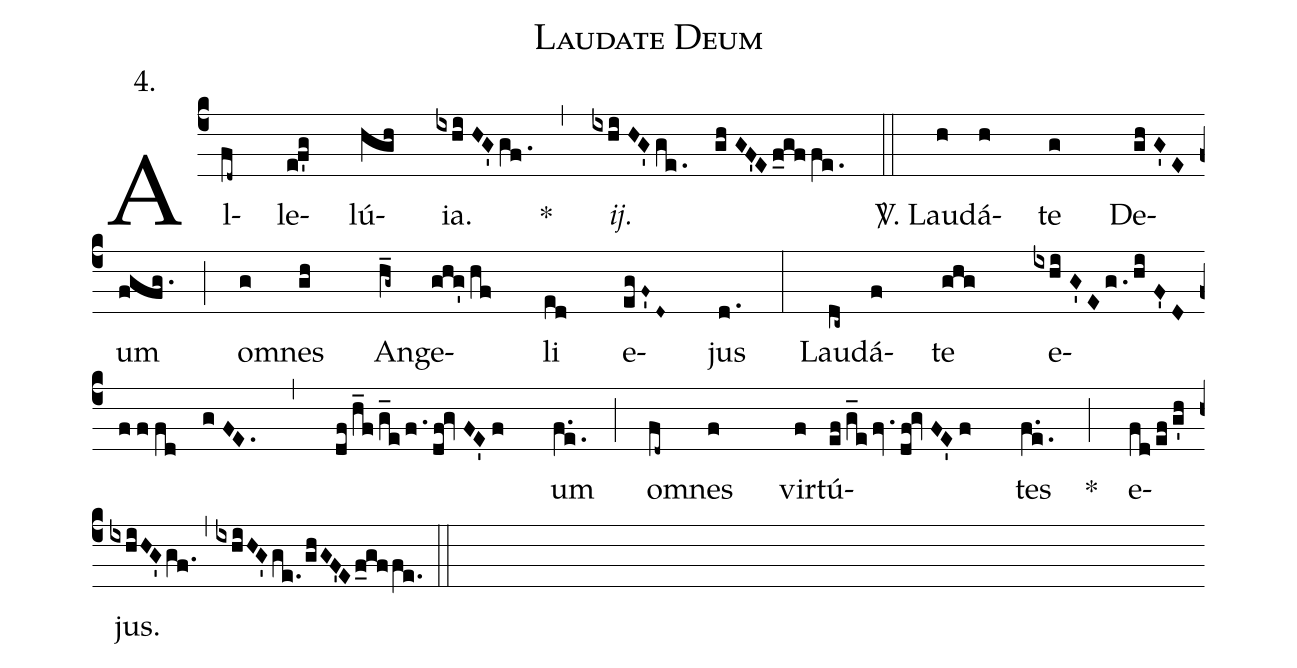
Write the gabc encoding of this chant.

name: Laudate Deum;
mode: 4;
annotation: 4.;
%%
(c4)
Al(fd~)le(ef'g)lú(hgh)ia.(ixhiHG'gf.) *(,) <i>ij.</i>(ixhiHG'ge. ghGF'Ef_gffe.) (::)
<sp>V/</sp>. Lau(h)dá(h)te(g) De(ghG'Ez)um(fgfg.) (;)
om(g)nes(gh) An(h_g~)ge(ghg'/hf)li(ed) e(egF~'D~)jus(d.) (:)
Lau(dc~)dá(f)te(ghg) e-(ixhiG'Eg./hiF'Dzfffd gFE.,df/h_f/g_e/f./df!gvFE'f)um(f.e.) (;)
om(fd~)nes(f) vir(f)tú(ef/g_e/fv./df!gvFE'f)tes(f.e.) *(;)
e(fd/ef!/g'hz)jus.(ixhiHG'gf.) (,) (ixhiHG'ge./ghGF'Ef_gffe.) (::)
